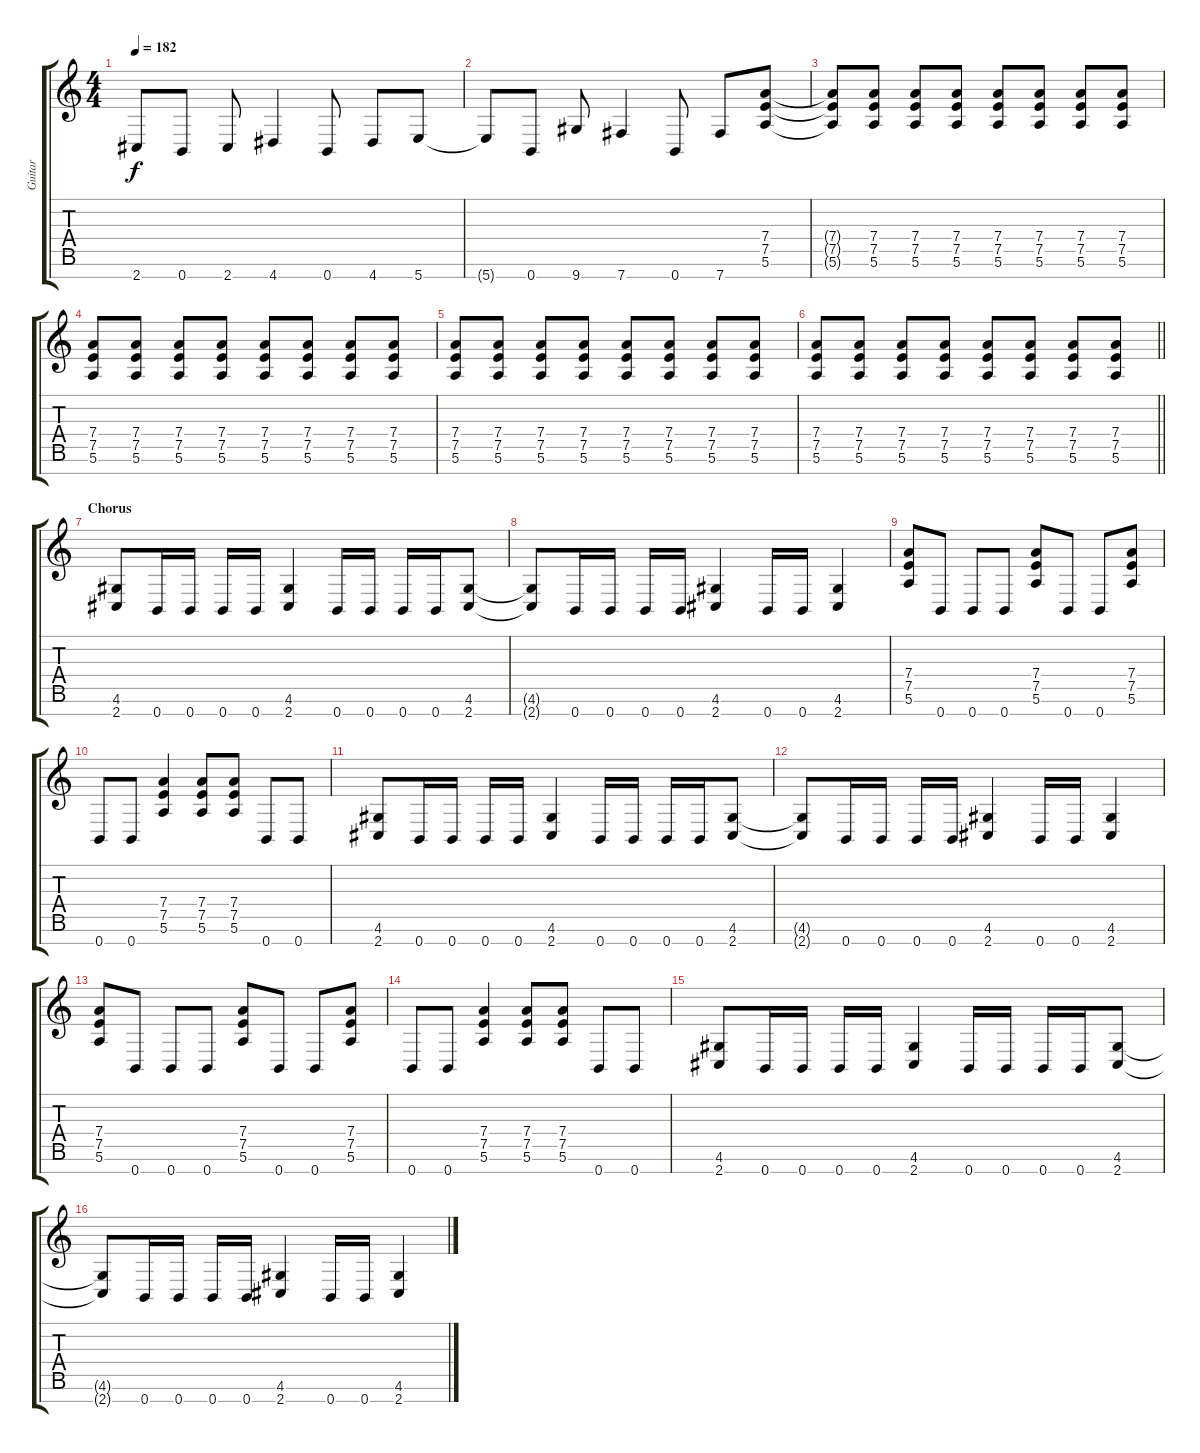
\track ("Guitar" "Guitar") {instrument distortionguitar}
\staff {score tabs}
\tuning (E4 B3 G3 D3 A2 E2 B1) {hide}
\ts (4 4)
\tempo 182
\clef g2
\ks c
2.7.8{dy f} 0.7.8 2.7.8 4.7.4 0.7.8 4.7.8 5.7.8 |
5.7{t}.8 0.7.8 9.7.8 7.7.4 0.7.8 7.7.8 (7.4 7.5 5.6).8 |
(7.4{t} 7.5{t} 5.6{t}).8 (7.4 7.5 5.6).8 (7.4 7.5 5.6).8 (7.4 7.5 5.6).8 (7.4 7.5 5.6).8 (7.4 7.5 5.6).8 (7.4 7.5 5.6).8 (7.4 7.5 5.6).8 |
(7.4 7.5 5.6).8 (7.4 7.5 5.6).8 (7.4 7.5 5.6).8 (7.4 7.5 5.6).8 (7.4 7.5 5.6).8 (7.4 7.5 5.6).8 (7.4 7.5 5.6).8 (7.4 7.5 5.6).8 |
(7.4 7.5 5.6).8 (7.4 7.5 5.6).8 (7.4 7.5 5.6).8 (7.4 7.5 5.6).8 (7.4 7.5 5.6).8 (7.4 7.5 5.6).8 (7.4 7.5 5.6).8 (7.4 7.5 5.6).8 |
\barLineRight lightlight
(7.4 7.5 5.6).8 (7.4 7.5 5.6).8 (7.4 7.5 5.6).8 (7.4 7.5 5.6).8 (7.4 7.5 5.6).8 (7.4 7.5 5.6).8 (7.4 7.5 5.6).8 (7.4 7.5 5.6).8 |
\section ("" "Chorus")
(4.6 2.7).8 0.7.16 0.7.16 0.7.16 0.7.16 (4.6 2.7).4 0.7.16 0.7.16 0.7.16 0.7.16 (4.6 2.7).8 |
(4.6{t} 2.7{t}).8 0.7.16 0.7.16 0.7.16 0.7.16 (4.6 2.7).4 0.7.16 0.7.16 (4.6 2.7).4 |
(7.4 7.5 5.6).8 0.7.8 0.7.8 0.7.8 (7.4 7.5 5.6).8 0.7.8 0.7.8 (7.4 7.5 5.6).8 |
0.7.8 0.7.8 (7.4 7.5 5.6).4 (7.4 7.5 5.6).8 (7.4 7.5 5.6).8 0.7.8 0.7.8 |
(4.6 2.7).8 0.7.16 0.7.16 0.7.16 0.7.16 (4.6 2.7).4 0.7.16 0.7.16 0.7.16 0.7.16 (4.6 2.7).8 |
(4.6{t} 2.7{t}).8 0.7.16 0.7.16 0.7.16 0.7.16 (4.6 2.7).4 0.7.16 0.7.16 (4.6 2.7).4 |
(7.4 7.5 5.6).8 0.7.8 0.7.8 0.7.8 (7.4 7.5 5.6).8 0.7.8 0.7.8 (7.4 7.5 5.6).8 |
0.7.8 0.7.8 (7.4 7.5 5.6).4 (7.4 7.5 5.6).8 (7.4 7.5 5.6).8 0.7.8 0.7.8 |
(4.6 2.7).8 0.7.16 0.7.16 0.7.16 0.7.16 (4.6 2.7).4 0.7.16 0.7.16 0.7.16 0.7.16 (4.6 2.7).8 |
(4.6{t} 2.7{t}).8 0.7.16 0.7.16 0.7.16 0.7.16 (4.6 2.7).4 0.7.16 0.7.16 (4.6 2.7).4
